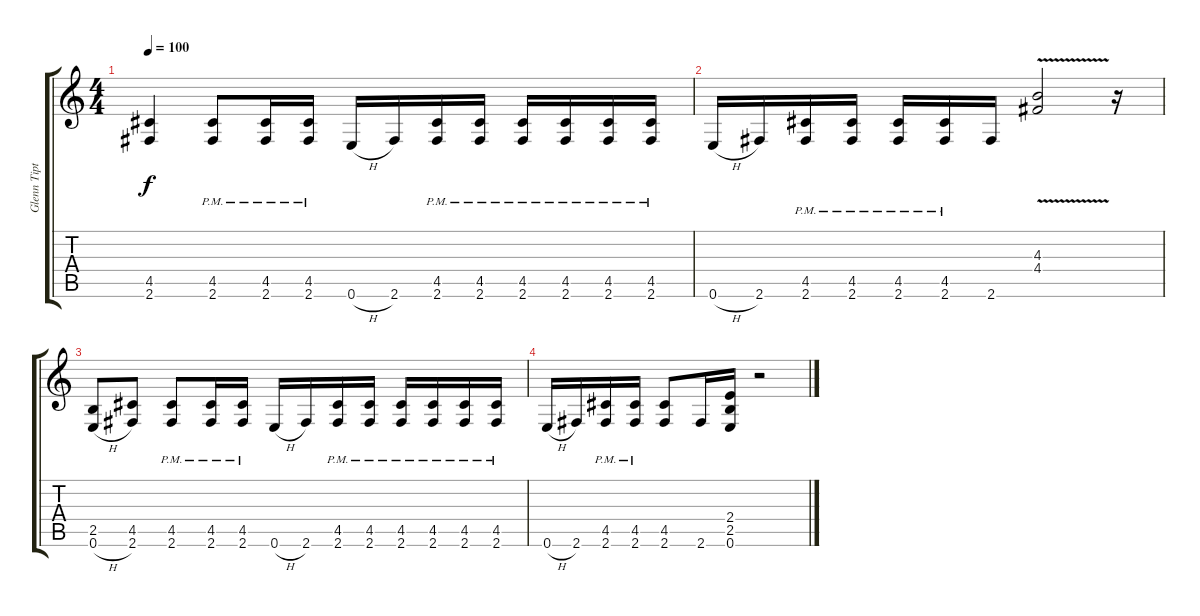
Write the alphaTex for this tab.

\track ("Glenn Tipton" "Glenn Tipt") {instrument distortionguitar}
\staff {score tabs}
\tuning (E4 B3 G3 D3 A2 E2) {hide}
\ts (4 4)
\tempo 100
\clef g2
\ks c
(4.5{t} 2.6{t}).4{dy f} (4.5{pm} 2.6{pm}).8 (4.5{pm} 2.6{pm}).16 (4.5{pm} 2.6{pm}).16 0.6{h}.16 2.6.16 (4.5{pm} 2.6{pm}).16 (4.5{pm} 2.6{pm}).16 (4.5{pm} 2.6{pm}).16 (4.5{pm} 2.6{pm}).16 (4.5{pm} 2.6{pm}).16 (4.5{pm} 2.6{pm}).16 |
0.6{h}.16 2.6.16 (4.5{pm} 2.6{pm}).16 (4.5{pm} 2.6{pm}).16 (4.5{pm} 2.6{pm}).16 (4.5{pm} 2.6{pm}).16 2.6.16 (4.3{v} 4.4{v}).2 r.16 |
(2.5 0.6{h}).8 (4.5 2.6).8 (4.5{pm} 2.6{pm}).8 (4.5{pm} 2.6{pm}).16 (4.5{pm} 2.6{pm}).16 0.6{h}.16 2.6.16 (4.5{pm} 2.6{pm}).16 (4.5{pm} 2.6{pm}).16 (4.5{pm} 2.6{pm}).16 (4.5{pm} 2.6{pm}).16 (4.5{pm} 2.6{pm}).16 (4.5{pm} 2.6{pm}).16 |
0.6{h}.16 2.6.16 (4.5{pm} 2.6{pm}).16 (4.5{pm} 2.6{pm}).16 (4.5 2.6).8 2.6.16 (2.4 2.5 0.6).16 r.2
